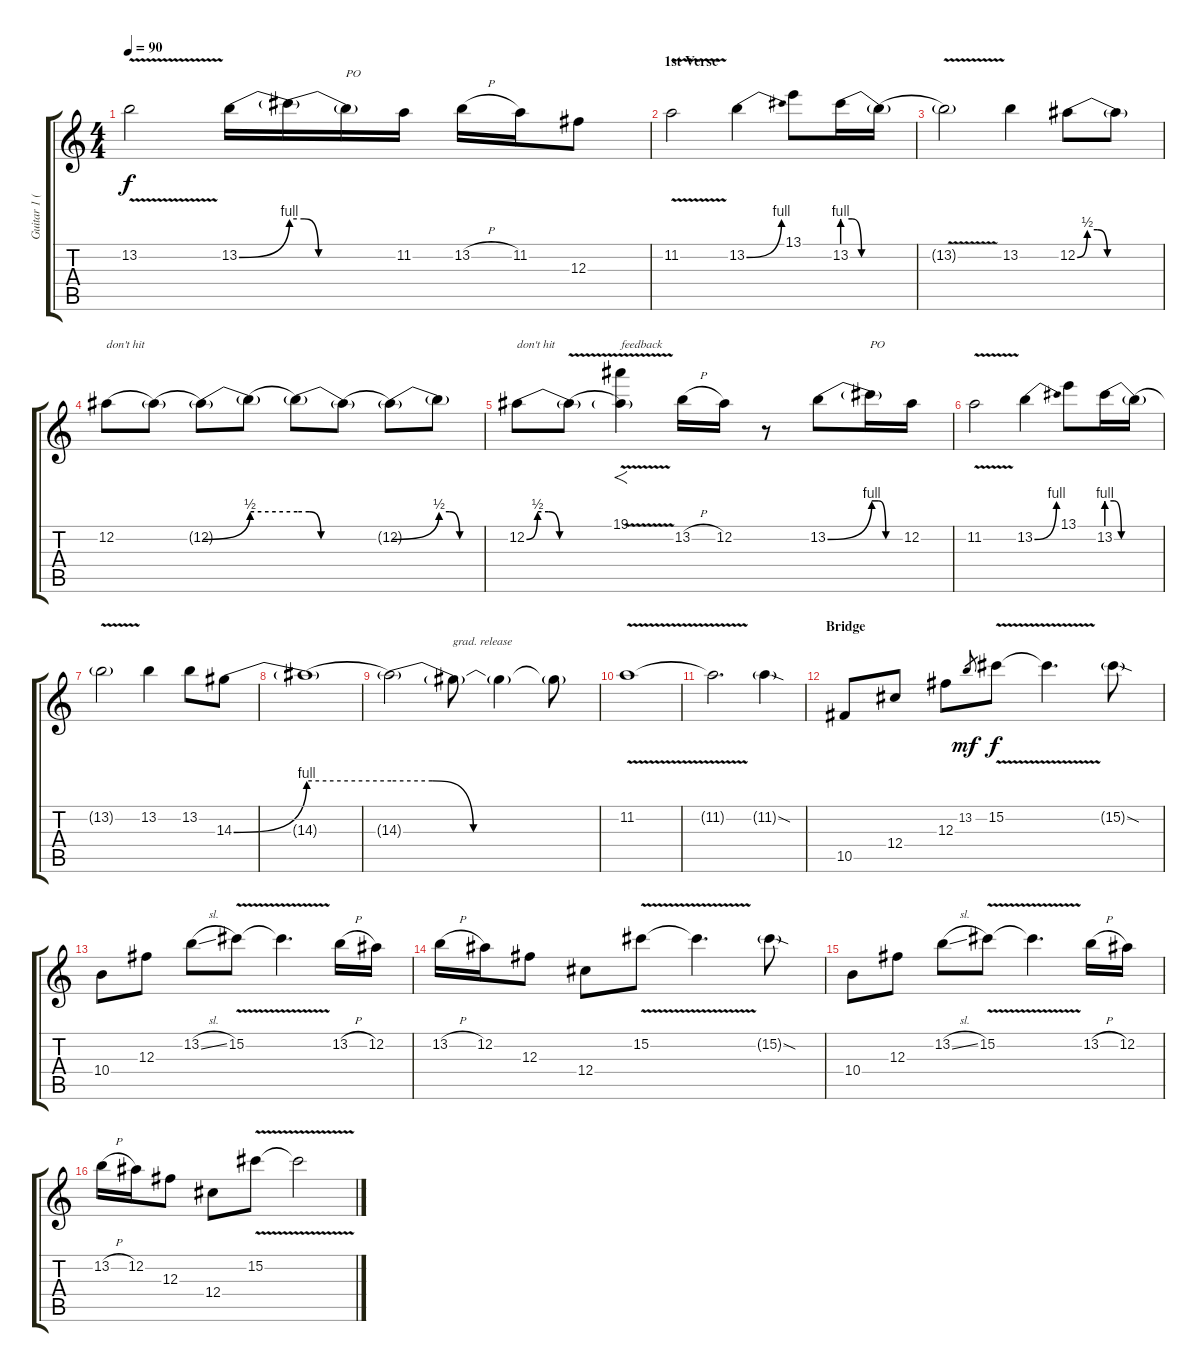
\track ("Guitar 1 (Slash)" "Guitar 1 (") {instrument overdrivenguitar}
\staff {score tabs}
\tuning (Eb4 Bb3 Gb3 Db3 Ab2 Eb2) {hide}
\ts (4 4)
\tempo 90
\clef g2
\ks c
13.2{v}.2{dy f} 13.2{be (bend 0 0 60 4)}.16 13.2{be (custom 0 4 15 4 30 0 60 0) t}.16 13.2{be (hold 0 0 60 0) t}.16{txt "PO"} 11.2.16 13.2{h}.16 11.2.16 12.3.8 |
\section ("" "1st Verse")
11.2{v}.2 13.2{be (bend 0 0 60 4)}.4 13.1.8 13.2{be (custom 0 4 15 4 30 0 60 0)}.16 13.2{be (hold 0 0 60 0) t}.16 |
13.2{v t}.2 13.2.4 12.2{be (custom 0 0 15 2 30 2 45 0 60 0)}.8 12.2{be (hold 0 0 60 0) t}.8 |
12.2{be (hold 0 0 60 0)}.8{txt "don't hit"} 12.2{be (hold 0 0 60 0) t}.8 12.2{be (bend 0 0 60 2) t}.8 12.2{be (hold 0 2 60 2) t}.8 12.2{be (custom 0 2 15 2 30 0 60 0) t}.8 12.2{be (hold 0 0 60 0) t}.8 12.2{be (bend 0 0 60 2) t}.8 12.2{be (custom 0 2 15 2 30 0 60 0) t}.8 |
12.2{be (custom 0 0 15 2 30 2 45 0 60 0)}.8{txt "don't hit"} 12.2{be (hold 0 0 60 0) v t}.8 (19.1{v} 12.2{v t}).4{f txt "feedback"} 13.2{h}.16 12.2.16 r.8 13.2{be (bend 0 0 60 4)}.8 13.2{be (custom 0 4 15 4 30 0 60 0) t}.16{txt "PO"} 12.2.16 |
11.2{v}.2 13.2{be (bend 0 0 60 4)}.4 13.1.8 13.2{be (custom 0 4 15 4 30 0 60 0)}.16 13.2{be (hold 0 0 60 0) t}.16 |
13.2{v t}.2 13.2.4 13.2.8 14.3{be (bend 0 0 60 4)}.8 |
14.3{be (hold 0 4 60 4) t}.1 |
14.3{be (custom 0 4 15 4 30 0 60 0) t}.2 14.3{t}.8{txt "grad. release"} 14.3{t}.4 14.3{be (hold 0 0 60 0) t}.8 |
11.2{v}.1 |
11.2{v t}.2{d} 11.2{sod g}.4 |
\section ("" "Bridge")
10.5.8 12.4.8 12.3.8 13.2.8{gr dy mf} 15.2{v}.8{dy f} 15.2{v t}.4{d} 15.2{sod g}.8 |
10.4.8 12.3.8 13.2{sl}.8 15.2{v}.8 15.2{v t}.4{d} 13.2{h}.16 12.2.16 |
13.2{h}.16 12.2.16 12.3.8 12.4.8 15.2{v}.8 15.2{v t}.4{d} 15.2{sod g}.8 |
10.4.8 12.3.8 13.2{sl}.8 15.2{v}.8 15.2{v t}.4{d} 13.2{h}.16 12.2.16 |
13.2{h}.16 12.2.16 12.3.8 12.4.8 15.2{v}.8 15.2{v t}.2
